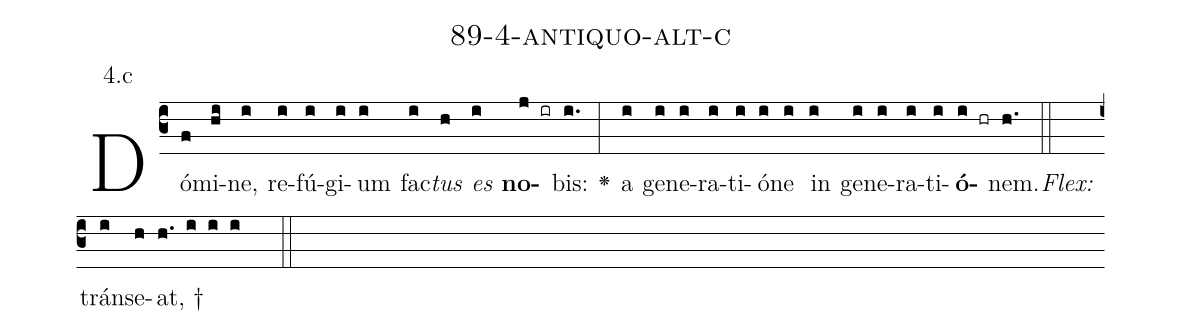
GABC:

name: 89-4-antiquo-alt-c;
annotation: 4.c;
%%
(c3)Dó(f)mi(hi)ne,(i) re(i)fú(i)gi(i)um(i) fac(i)<i>tus</i>(h) <i>es</i>(i) <b>no</b>(j ir)bis:(i.) <v>\greheightstar</v>(:) a(i) ge(i)ne(i)ra(i)ti(i)ó(i)ne(i) in(i) ge(i)ne(i)ra(i)ti(i)<b>ó</b>(i hr)nem.(h.) (::)
<i>Flex:</i>()  tráns(i)e(h)at, †(h. i i i  ::)

%E(i) u(i) o(i) u(i) a(i) e.(h.) (::)
